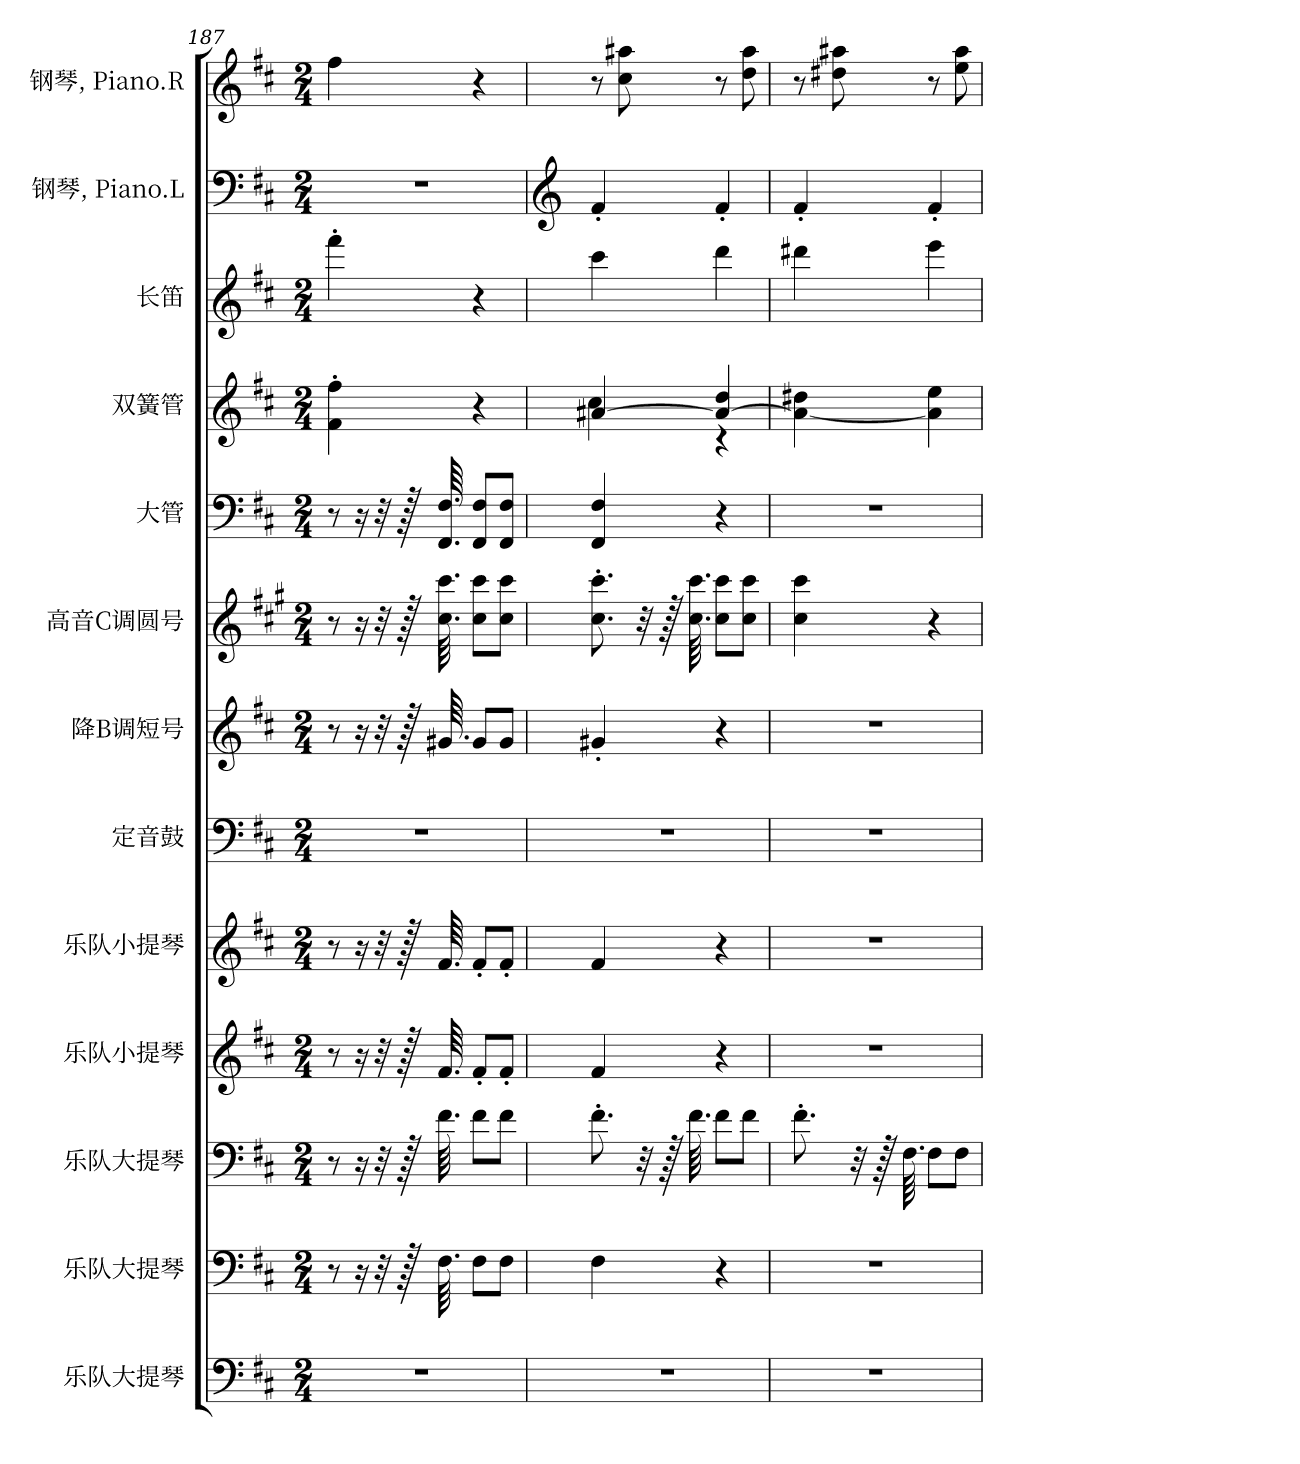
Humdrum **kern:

**kern	**kern	**kern	**kern	**kern	**kern	**kern	**kern	**kern	**kern	**kern	**kern	**kern
*part13	*part12	*part11	*part10	*part9	*part8	*part7	*part6	*part5	*part4	*part3	*part2	*part1
*staff13	*staff12	*staff11	*staff10	*staff9	*staff8	*staff7	*staff6	*staff5	*staff4	*staff3	*staff2	*staff1
*I"乐队大提琴	*I"乐队大提琴	*I"乐队大提琴	*I"乐队小提琴	*I"乐队小提琴	*I"定音鼓	*I"降B调短号	*I"高音C调圆号	*I"大管	*I"双簧管	*I"长笛	*I"钢琴, Piano.L	*I"钢琴, Piano.R
*	*	*	*	*	*	*	*	*	*	*	*I'Pno.	*I'Pno.
*clefF4	*clefF4	*clefF4	*clefG2	*clefG2	*clefF4	*clefG2	*clefG2	*clefF4	*clefG2	*clefG2	*clefF4	*clefG2
*	*	*	*	*	*	*ITrd1c2	*ITrd4c7	*	*	*	*	*
*k[f#c#]	*k[f#c#]	*k[f#c#]	*k[f#c#]	*k[f#c#]	*k[f#c#]	*k[]	*k[f#c#]	*k[f#c#]	*k[f#c#]	*k[f#c#]	*k[f#c#]	*k[f#c#]
*M2/4	*M2/4	*M2/4	*M2/4	*M2/4	*M2/4	*M2/4	*M2/4	*M2/4	*M2/4	*M2/4	*M2/4	*M2/4
=187	=187	=187	=187	=187	=187	=187	=187	=187	=187	=187	=187	=187
2r	8r	8r	8r	8r	2r	8r	8r	8r	4f#\' 4ff#\'	4fff#'\	2r	4ff#\
.	16r	16r	16r	16r	.	16r	16r	16r	.	.	.	.
.	32r	32r	32r	32r	.	32r	32r	32r	.	.	.	.
.	128r	128r	128r	128r	.	128r	128r	128r	.	.	.	.
.	64.F#\	64.f#\	64.f#/	64.f#/	.	64.f#X/	64.f#\ 64.ff#\	64.FF#/ 64.F#/	.	.	.	.
.	8F#\L	8f#\L	8f#'/L	8f#'/L	.	8f#/L	8f#\ 8ff#\L	8FF#/ 8F#/L	4r	4r	.	4r
.	8F#\J	8f#\J	8f#'/J	8f#'/J	.	8f#/J	8f#\ 8ff#\J	8FF#/ 8F#/J	.	.	.	.
!!LO:PB:g=z
=188	=188	=188	=188	=188	=188	=188	=188	=188	=188	=188	=188	=188
*	*	*	*	*	*	*	*	*	*	*	*clefG2	*
*	*	*	*	*	*	*	*	*	*^	*	*	*
2r	4F#\	8.f#'\	4f#/	4f#/	2r	4f#X'/	8.f#\' 8.ff#\'	4FF#/ 4F#/	[4a#X/	4cc#\	4ccc#\	4f#'/	8r
.	.	.	.	.	.	.	.	.	.	.	.	.	8cc#\ 8aa#X\
.	.	32r	.	.	.	.	32r	.	.	.	.	.	.
.	.	128r	.	.	.	.	128r	.	.	.	.	.	.
.	.	64.f#\	.	.	.	.	64.f#\ 64.ff#\	.	.	.	.	.	.
.	4r	8f#\L	4r	4r	.	4r	8f#\ 8ff#\L	4r	4a#/_ 4dd/	4r	4ddd\	4f#'/	8r
.	.	8f#\J	.	.	.	.	8f#\ 8ff#\J	.	.	.	.	.	8dd\ 8aa#\
*	*	*	*	*	*	*	*	*	*v	*v	*	*	*
=189	=189	=189	=189	=189	=189	=189	=189	=189	=189	=189	=189	=189
2r	2r	8.f#'\	2r	2r	2r	2r	4f#\ 4ff#\	2r	4a#\_ 4dd#X\	4ddd#X\	4f#'/	8r
.	.	.	.	.	.	.	.	.	.	.	.	8dd#X\ 8aa#X\
.	.	32r	.	.	.	.	.	.	.	.	.	.
.	.	128r	.	.	.	.	.	.	.	.	.	.
.	.	64.F#\	.	.	.	.	.	.	.	.	.	.
.	.	8F#\L	.	.	.	.	4r	.	4a#\] 4ee\	4eee\	4f#'/	8r
.	.	8F#\J	.	.	.	.	.	.	.	.	.	8ee\ 8aa#\
=	=	=	=	=	=	=	=	=	=	=	=	=
*-	*-	*-	*-	*-	*-	*-	*-	*-	*-	*-	*-	*-
